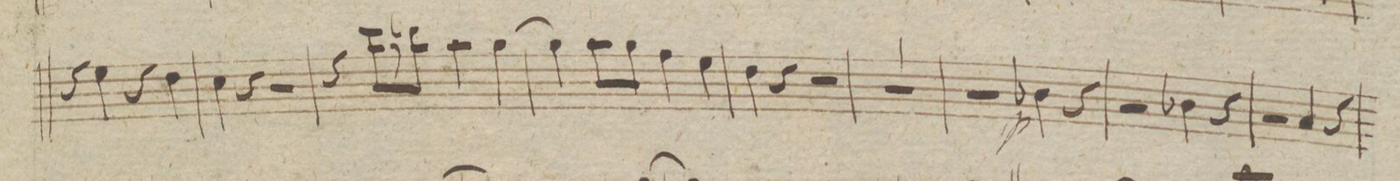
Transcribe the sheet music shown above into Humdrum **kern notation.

**kern	**dynam
*I"Violino 1mo	*
*clefG2	*
*k[b-]	*
*met(c|)	*
*M2/2	*
4r	.
4ee\	.
4r	.
4dd\	.
=47	=47
4cc\	.
4r	.
2r	.
=48	=48
4r	.
8ccc\L	.
8bbn\J	.
4aa\	.
[4gg\	.
=49	=49
4gg\]	.
8aa\L	.
8gg\J	.
4ff\	.
4ee\	.
=50	=50
4dd\	.
4r	.
2r	.
=51	=51
1r	.
=52	=52
2r	.
4b-X\	p
4r	.
=53	=53
2r	.
4b-X\	.
4r	.
=54	=54
2r	.
4a/	.
4r	.
=55	=55
*-	*-
